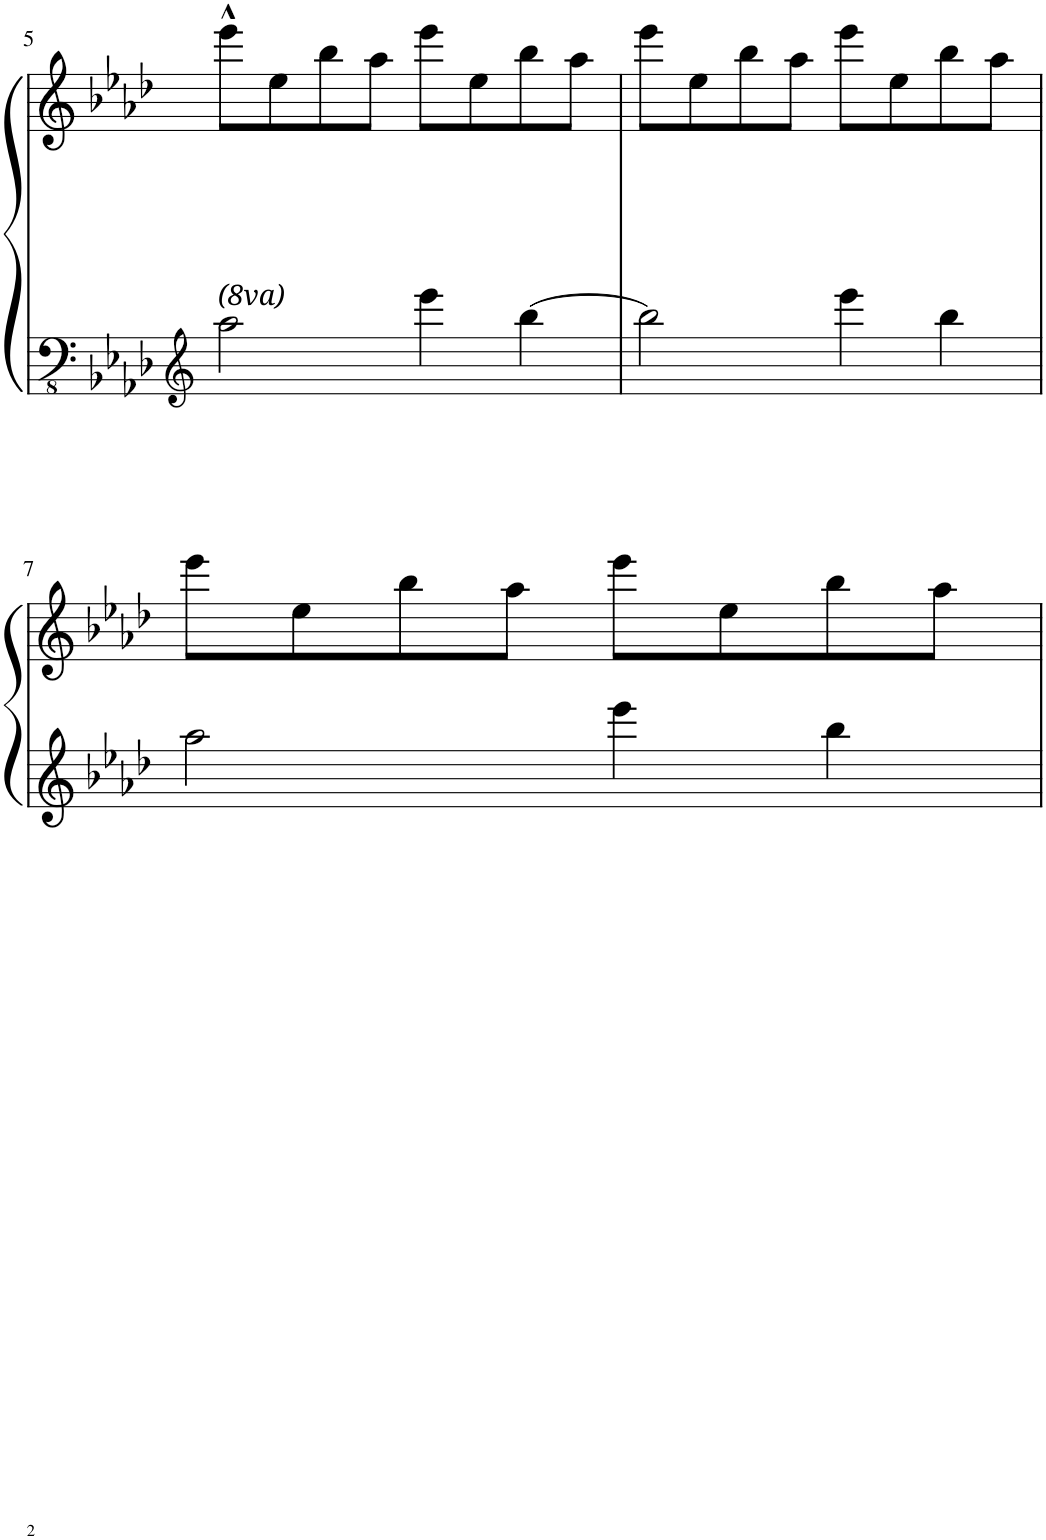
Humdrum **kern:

**kern	**kern
*part1	*part1
*staff2	*staff1
*I"Piano	*
*I'Pno	*
!!LO:PB:g=z
*clefG2	*clefG2
*k[b-e-a-d-]	*k[b-e-a-d-]
=5	=5
!	!LO:TX:b:i:t=(8va)
2aa-\	8eee-^^\L
.	8ee-\
.	8bb-\
.	8aa-\J
4eee-\	8eee-\L
.	8ee-\
[4bb-\	8bb-\
.	8aa-\J
=6	=6
2bb-\]	8eee-\L
.	8ee-\
.	8bb-\
.	8aa-\J
4eee-\	8eee-\L
.	8ee-\
4bb-\	8bb-\
.	8aa-\J
!!LO:LB:g=z
=7	=7
2aa-\	8eee-\L
.	8ee-\
.	8bb-\
.	8aa-\J
4eee-\	8eee-\L
.	8ee-\
4bb-\	8bb-\
.	8aa-\J
=	=
*-	*-
